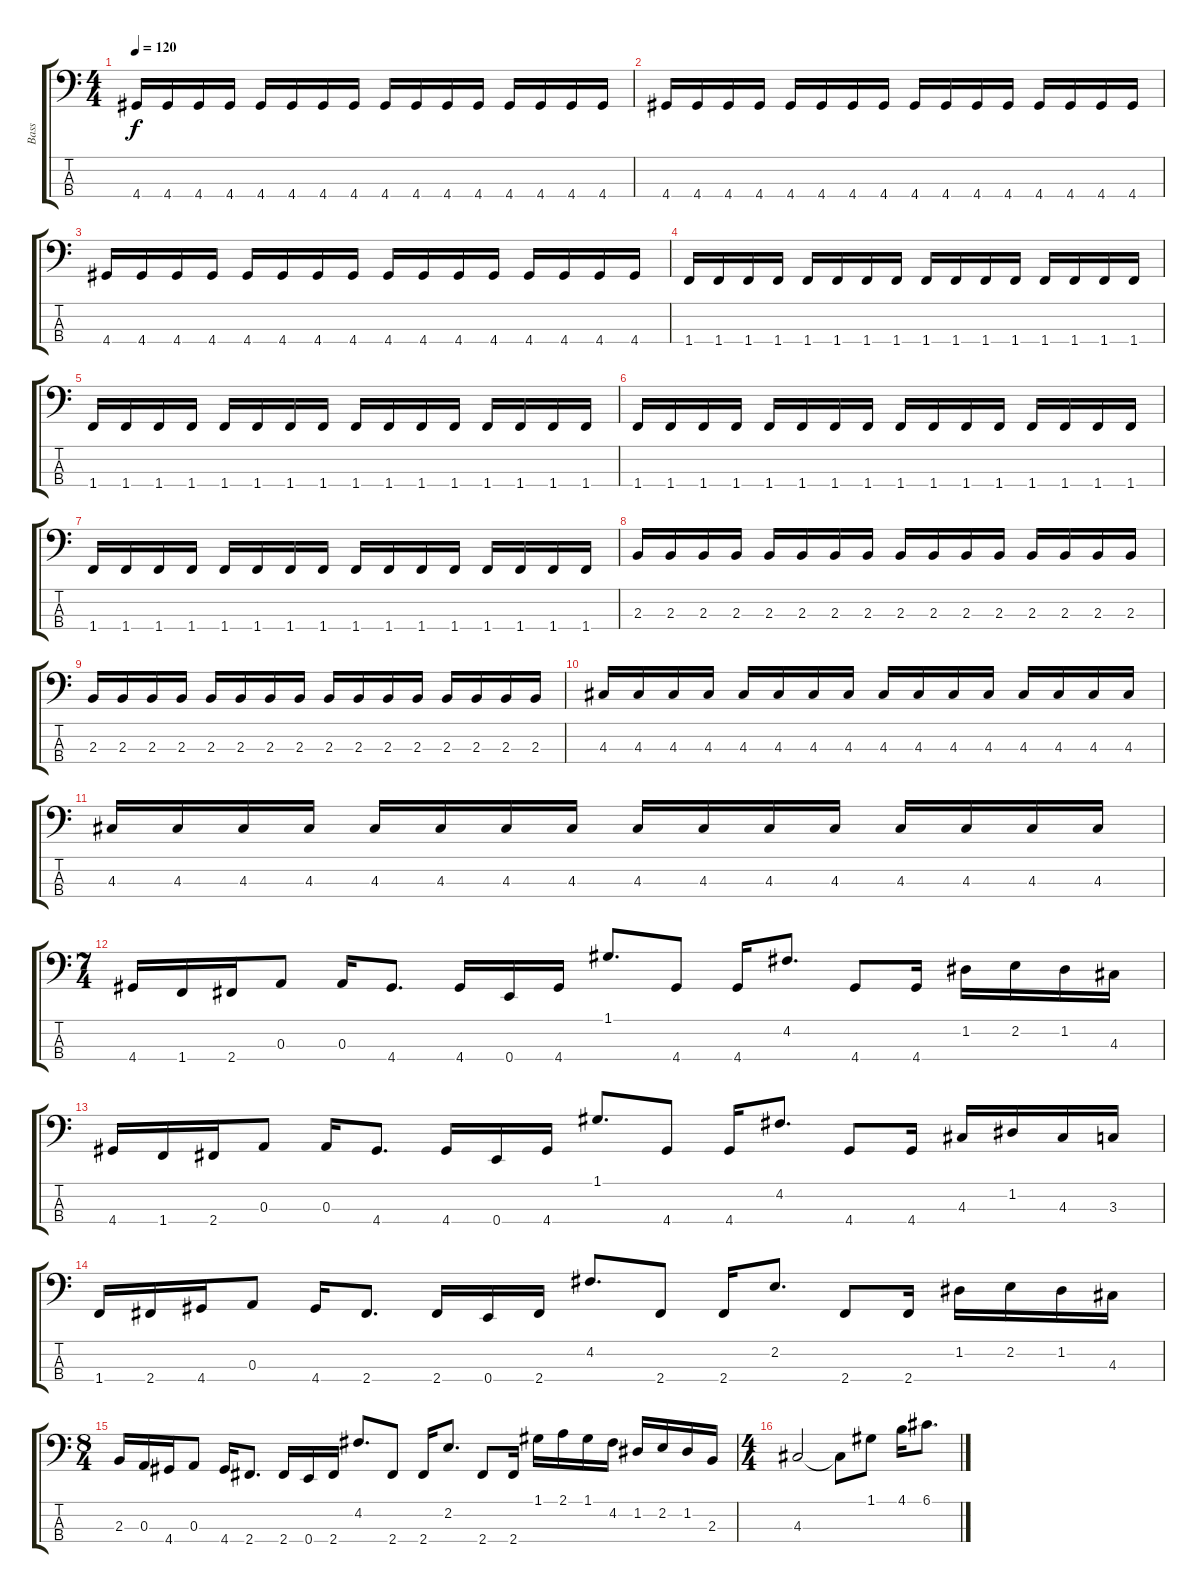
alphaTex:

\track ("Bass" "Bass") {instrument electricbassfinger}
\staff {score tabs}
\tuning (G2 D2 A1 E1) {hide}
\ts (4 4)
\tempo 120
\clef f4
\ks c
4.4.16{dy f} 4.4.16 4.4.16 4.4.16 4.4.16 4.4.16 4.4.16 4.4.16 4.4.16 4.4.16 4.4.16 4.4.16 4.4.16 4.4.16 4.4.16 4.4.16 |
4.4.16 4.4.16 4.4.16 4.4.16 4.4.16 4.4.16 4.4.16 4.4.16 4.4.16 4.4.16 4.4.16 4.4.16 4.4.16 4.4.16 4.4.16 4.4.16 |
4.4.16 4.4.16 4.4.16 4.4.16 4.4.16 4.4.16 4.4.16 4.4.16 4.4.16 4.4.16 4.4.16 4.4.16 4.4.16 4.4.16 4.4.16 4.4.16 |
1.4.16 1.4.16 1.4.16 1.4.16 1.4.16 1.4.16 1.4.16 1.4.16 1.4.16 1.4.16 1.4.16 1.4.16 1.4.16 1.4.16 1.4.16 1.4.16 |
1.4.16 1.4.16 1.4.16 1.4.16 1.4.16 1.4.16 1.4.16 1.4.16 1.4.16 1.4.16 1.4.16 1.4.16 1.4.16 1.4.16 1.4.16 1.4.16 |
1.4.16 1.4.16 1.4.16 1.4.16 1.4.16 1.4.16 1.4.16 1.4.16 1.4.16 1.4.16 1.4.16 1.4.16 1.4.16 1.4.16 1.4.16 1.4.16 |
1.4.16 1.4.16 1.4.16 1.4.16 1.4.16 1.4.16 1.4.16 1.4.16 1.4.16 1.4.16 1.4.16 1.4.16 1.4.16 1.4.16 1.4.16 1.4.16 |
2.3.16 2.3.16 2.3.16 2.3.16 2.3.16 2.3.16 2.3.16 2.3.16 2.3.16 2.3.16 2.3.16 2.3.16 2.3.16 2.3.16 2.3.16 2.3.16 |
2.3.16 2.3.16 2.3.16 2.3.16 2.3.16 2.3.16 2.3.16 2.3.16 2.3.16 2.3.16 2.3.16 2.3.16 2.3.16 2.3.16 2.3.16 2.3.16 |
4.3.16 4.3.16 4.3.16 4.3.16 4.3.16 4.3.16 4.3.16 4.3.16 4.3.16 4.3.16 4.3.16 4.3.16 4.3.16 4.3.16 4.3.16 4.3.16 |
4.3.16 4.3.16 4.3.16 4.3.16 4.3.16 4.3.16 4.3.16 4.3.16 4.3.16 4.3.16 4.3.16 4.3.16 4.3.16 4.3.16 4.3.16 4.3.16 |
\ts (7 4)
4.4.16 1.4.16 2.4.16 0.3.8 0.3.16 4.4.8{d} 4.4.16 0.4.16 4.4.16 1.1.8{d} 4.4.8 4.4.16 4.2.8{d} 4.4.8 4.4.16 1.2.16 2.2.16 1.2.16 4.3.16 |
4.4.16 1.4.16 2.4.16 0.3.8 0.3.16 4.4.8{d} 4.4.16 0.4.16 4.4.16 1.1.8{d} 4.4.8 4.4.16 4.2.8{d} 4.4.8 4.4.16 4.3.16 1.2.16 4.3.16 3.3.16 |
1.4.16 2.4.16 4.4.16 0.3.8 4.4.16 2.4.8{d} 2.4.16 0.4.16 2.4.16 4.2.8{d} 2.4.8 2.4.16 2.2.8{d} 2.4.8 2.4.16 1.2.16 2.2.16 1.2.16 4.3.16 |
\ts (8 4)
2.3.16 0.3.16 4.4.16 0.3.8 4.4.16 2.4.8{d} 2.4.16 0.4.16 2.4.16 4.2.8{d} 2.4.8 2.4.16 2.2.8{d} 2.4.8 2.4.16 1.1.16 2.1.16 1.1.16 4.2.16 1.2.16 2.2.16 1.2.16 2.3.16 |
\ts (4 4)
4.3.2 4.3{t}.8 1.1.8 4.1.16 6.1.8{d}
